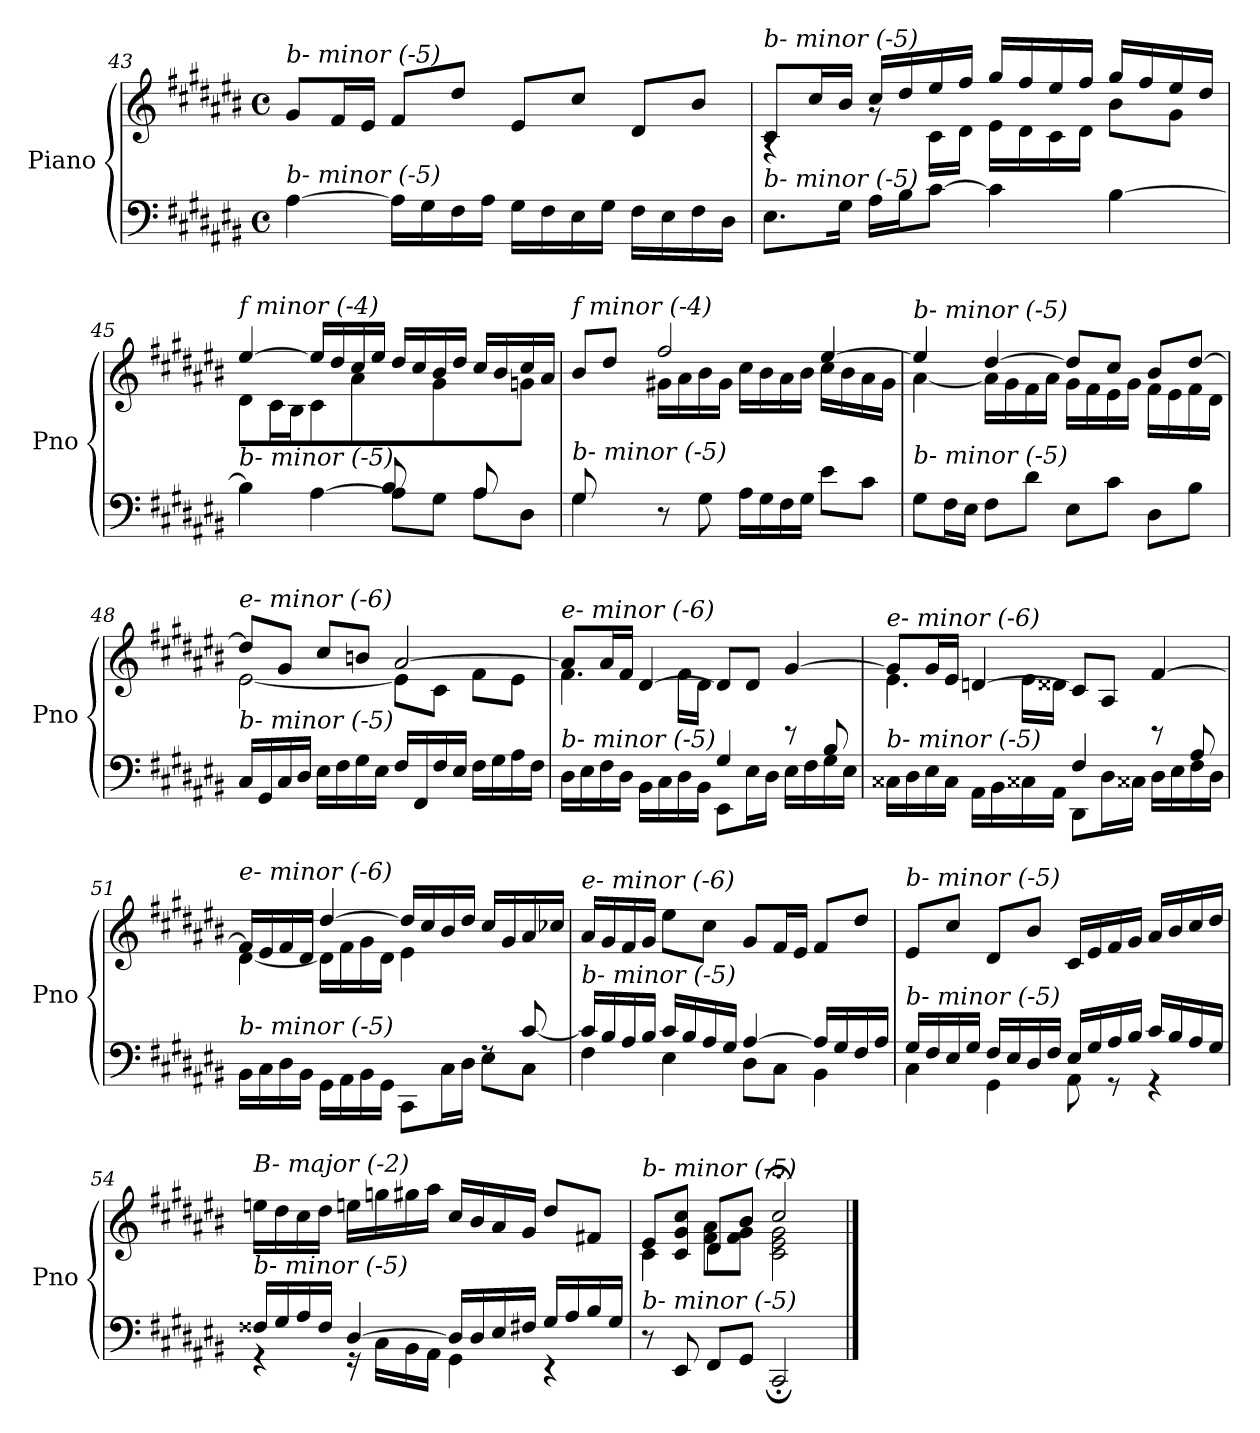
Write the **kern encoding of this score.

**kern	**kern
*part1	*part1
*staff2	*staff1
*I"Piano	*
*I'Pno	*
!!LO:LB:g=z
*clefF4	*clefG2
*k[f#c#g#d#a#e#b#]	*k[f#c#g#d#a#e#b#]
*M4/4	*M4/4
*met(c)	*met(c)
=43	=43
!	!LO:TX:i:t=b- minor (-5)
!LO:TX:i:t=b- minor (-5)	!
[4A#\	8g#/L
.	16f#/L
.	16e#/JJ
16A#\LL]	8f#/L
16G#\	.
16F#\	8dd#/J
16A#\JJ	.
16G#\LL	8e#/L
16F#\	.
16E#\	8cc#/J
16G#\JJ	.
16F#\LL	8d#/L
16E#\	.
16F#\	8b#/J
16D#\JJ	.
=44	=44
*	*^
!	!LO:TX:i:t=b- minor (-5)	!
!LO:TX:i:t=b- minor (-5)	!	!
8.E#\L	8c#/L	4rA
.	16cc#/L	.
16G#\Jk	16b#/JJ	.
16A#\LL	16cc#/LL	8rg
16B#\J	16dd#/	.
[8c#\J	16ee#/	16c#\LL
.	16ff#/JJ	16d#\JJ
4c#\]	16gg#/LL	16e#\LL
.	16ff#/	16d#\
.	16ee#/	16c#\
.	16ff#/JJ	16d#\JJ
[4B#\	16gg#/LL	8b#\L
.	16ff#/	.
.	16ee#/	8g#\J
.	16dd#/JJ	.
=45	=45	=45
*^	*	*
!	!	!LO:TX:i:t=f minor (-4)	!
!LO:TX:i:t=b- minor (-5)	!	!	!
4B#\]	2ryy	[4ee#/	8d#\L
.	.	.	16c#\L
.	.	.	16B#\JJ
[4A#\	.	16ee#/LL]	8c#\L
.	.	16dd#/	.
.	.	16cc#/	8a#\J
.	.	16ee#/JJ	.
8A#\L]	8B#/L	16dd#/LL	8ryy
.	.	16cc#/	.
8G#\J	8ryy	16b#/	8g#\J
.	.	16dd#/JJ	.
8A#\L	8A#/L	16cc#/LL	8ryy
.	.	16b#/	.
8D#\J	8ryy	16cc#/	8gni\J
.	.	16a#/JJ	.
!!LO:LB:g=z	!!
=46	=46	=46	=46
!	!	!LO:TX:i:t=f minor (-4)	!
!LO:TX:i:t=b- minor (-5)	!	!	!
8G#/L	4G#\	8b#/L	8ryy
2..ryy	.	8dd#/J	16g#\L
.	.	.	16gni\JJ
.	8r	2ff#/	16g#\LL
.	.	.	16a#\
.	8G#\	.	16b#\
.	.	.	16g#\JJ
.	16A#\LL	.	16cc#\LL
.	16G#\	.	16b#\
.	16F#\	.	16a#\
.	16G#\JJ	.	16b#\JJ
.	8e#\L	[4ee#/	16cc#\LL
.	.	.	16b#\
.	8c#\J	.	16a#\
.	.	.	16g#\JJ
*v	*v	*	*
=47	=47	=47
!	!LO:TX:i:t=b- minor (-5)	!
!LO:TX:i:t=b- minor (-5)	!	!
8G#\L	4ee#/]	[4a#\
16F#\L	.	.
16E#\JJ	.	.
8F#\L	[4dd#/	16a#\LL]
.	.	16g#\
8d#\J	.	16f#\
.	.	16a#\JJ
8E#\L	8dd#/L]	16g#\LL
.	.	16f#\
8c#\J	8cc#/J	16e#\
.	.	16g#\JJ
8D#\L	8b#/L	16f#\LL
.	.	16e#\
8B#\J	[8dd#/J	16f#\
.	.	16d#\JJ
=48	=48	=48
!	!LO:TX:i:t=e- minor (-6)	!
!LO:TX:i:t=b- minor (-5)	!	!
16C#/LL	8dd#/L]	[2e#\
16GG#/	.	.
16C#/	8g#/J	.
16D#/JJ	.	.
16E#\LL	8cc#/L	.
16F#\	.	.
16G#\	8bn/J	.
16E#\JJ	.	.
16F#/LL	[2a#/	8e#\L]
16FF#/	.	.
16F#/	.	8c#\J
16E#/JJ	.	.
16F#\LL	.	8f#\L
16G#\	.	.
16A#\	.	8e#\J
16F#\JJ	.	.
!!LO:PB:g=z	!!
=49	=49	=49
*^	*	*
!	!	!LO:TX:i:t=e- minor (-6)	!
!LO:TX:i:t=b- minor (-5)	!	!	!
2ryy	16D#\LL	8a#/L]	4.f#\
.	16E#\	.	.
.	16F#\	16a#/L	.
.	16D#\JJ	16f#/JJ	.
.	16BB#\LL	[4d#/	.
.	16C#\	.	.
.	16D#\	.	16f#\LL
.	16BB#\JJ	.	16d#\JJ
4G#/	8EE#\L	8d#/L]	4ryy
.	16E#\L	8d#/J	.
.	16D#\JJ	.	.
8ryy	16E#\LL	[4g#/	8rBB
.	16F#\	.	.
8B#/	16G#\	.	8ryy
.	16E#\JJ	.	.
=50	=50	=50	=50
!	!	!LO:TX:i:t=e- minor (-6)	!
!LO:TX:i:t=b- minor (-5)	!	!	!
2ryy	16C##X\LL	8g#/L]	4.e#\
.	16D#\	.	.
.	16E#\	16g#/L	.
.	16C##\JJ	16e#/JJ	.
.	16AA#\LL	[4dni/	.
.	16BB#\	.	.
.	16C##X\	.	16e#\LL
.	16AA#\JJ	.	16d##Xi\JJ
4F#/	8DD#\L	8c##/L]	4ryy
.	16D#\L	8A#/J	.
.	16C##X\JJ	.	.
8ryy	16D#\LL	[4f#/	8rBB
.	16E#\	.	.
8A#/	16F#\	.	8ryy
.	16D#\JJ	.	.
=51	=51	=51	=51
*	*^	*	*^
!	!	!	!LO:TX:i:t=e- minor (-6)	!	!
!LO:TX:i:t=b- minor (-5)	!	!	!	!	!
2.ryy	16BB#\LL	2.ryy	16f#/LL]	[4d#\	2.ryy
.	16C#\	.	16e#/	.	.
.	16D#\	.	16f#/	.	.
.	16BB#\JJ	.	16d#/JJ	.	.
.	16GG#\LL	.	[4dd#/	16d#\LL]	.
.	16AA#\	.	.	16f#\	.
.	16BB#\	.	.	16g#\	.
.	16GG#\JJ	.	.	16d#\JJ	.
.	8CC#\L	.	16dd#/LL]	4e#\	.
.	.	.	16cc#/	.	.
.	16C#\L	.	16b#/	.	.
.	16D#\JJ	.	16dd#/JJ	.	.
4ryy	8rF	8E#\L	16cc#/LL	4ryy	4ryy
.	.	.	16g#/	.	.
.	[8c#/	8C#\J	16a#/	.	.
.	.	.	16cc-Xi/JJ	.	.
*	*v	*v	*	*	*
*	*	*v	*v	*v
!!LO:LB:g=z
=52	=52	=52
!	!	!LO:TX:i:t=e- minor (-6)
!LO:TX:i:t=b- minor (-5)	!	!
16c#/LL]	4F#\	16a#/LL
16B#/	.	16g#/
16A#/	.	16f#/
16B#/JJ	.	16g#/JJ
16c#/LL	4E#\	8ee#\L
16B#/	.	.
16A#/	.	8cc#\J
16G#/JJ	.	.
[4A#/	8D#\L	8g#/L
.	8C#\J	16f#/L
.	.	16e#/JJ
16A#/LL]	4BB#\	8f#/L
16G#/	.	.
16F#/	.	8dd#/J
16A#/JJ	.	.
=53	=53	=53
!	!	!LO:TX:i:t=b- minor (-5)
!LO:TX:i:t=b- minor (-5)	!	!
16G#/LL	4C#\	8e#/L
16F#/	.	.
16E#/	.	8cc#/J
16G#/JJ	.	.
16F#/LL	4GG#\	8d#/L
16E#/	.	.
16D#/	.	8b#/J
16F#/JJ	.	.
16E#/LL	8AA#\	16c#/LL
16G#/	.	16e#/
16A#/	8r	16f#/
16B#/JJ	.	16g#/JJ
16c#/LL	4r	16a#/LL
16B#/	.	16b#/
16A#/	.	16cc#/
16G#/JJ	.	16dd#/JJ
!!LO:LB:g=z
=54	=54	=54
!	!	!LO:TX:i:t=B- major (-2)
!LO:TX:i:t=b- minor (-5)	!	!
16F##X/LL	4r	16een\LL
16G#/	.	16dd#\
16A#/	.	16cc#\
16F##/JJ	.	16dd#\JJ
[4D#/	16r	16een\LL
.	16C#\LL	16ggni\
.	16BB#\	16gg#\
.	16AA#\JJ	16aa#\JJ
16D#/LL]	4GG#\	16cc#/LL
16D#/	.	16b#/
16E#/	.	16a#/
16F#X/JJ	.	16g#/JJ
16G#/LL	4r	8dd#/L
16A#/	.	.
16B#/	.	8f#X/J
16G#/JJ	.	.
=55	=55	=55
*	*	*^
*	*	*	*^
!	!	!LO:TX:i:t=b- minor (-5)	!	!
!LO:TX:i:t=b- minor (-5)	!	!	!	!
4ryy	8r	8e#/L	4c#\	4ryy
.	8EE#/	8c#/ 8g#/ 8cc#/J	.	.
4ryy	8FF#/L	8d#/L	8f#\ 8a#\L	4d#\
.	8GG#/J	8b#/J	8f#\ 8g#\J	.
2ryy	2CC#;/	2cc#;</	2c#\ 2e#\ 2g#\	2ryy
*v	*v	*	*	*
*	*v	*v	*v
==	==
*-	*-
